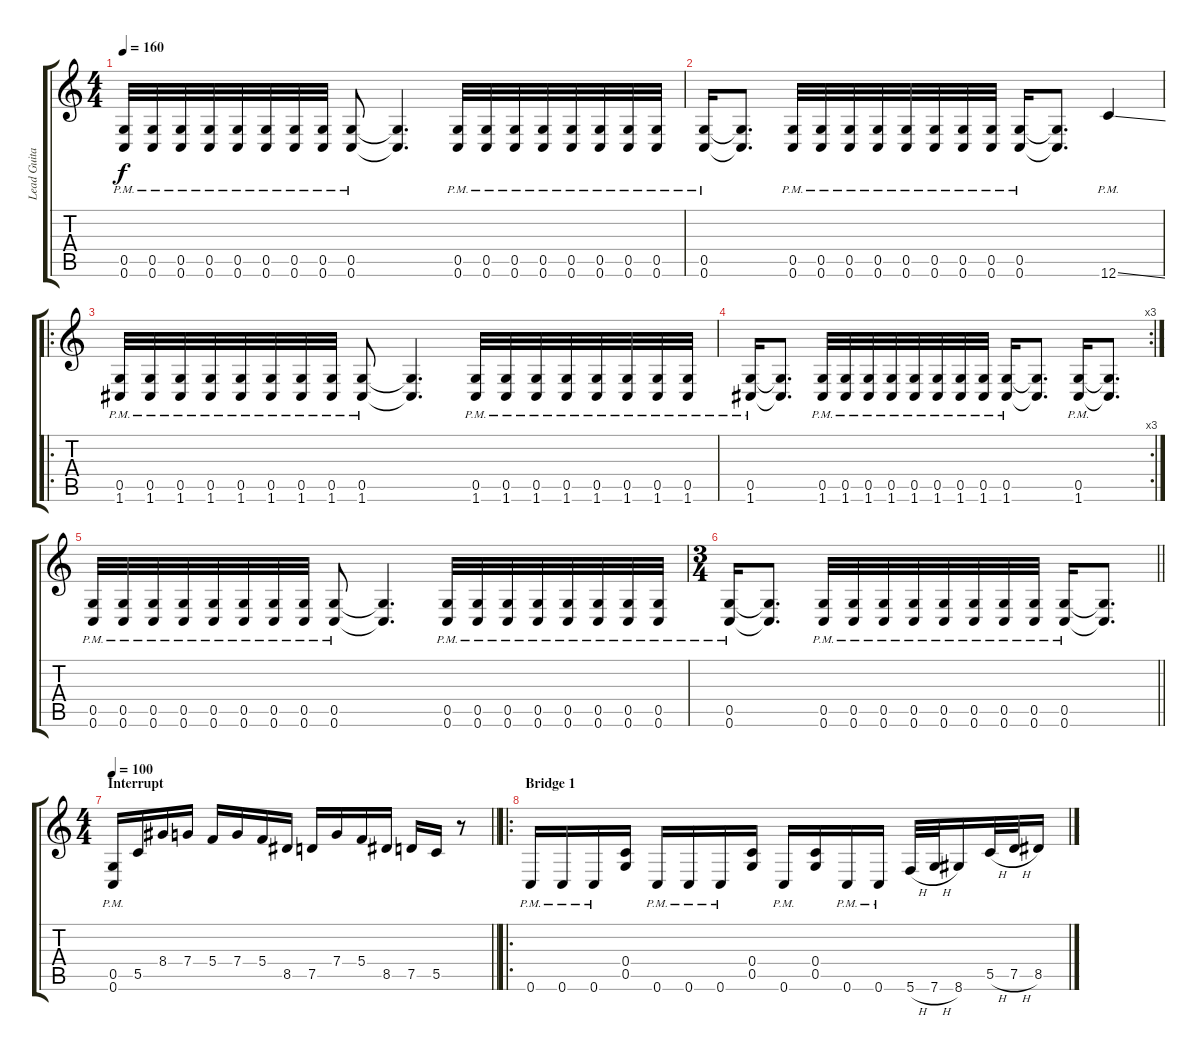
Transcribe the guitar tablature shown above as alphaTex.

\track ("Lead Guitar" "Lead Guita") {instrument distortionguitar}
\staff {score tabs}
\tuning (D4 A3 F3 C3 G2 C2) {hide}
\ts (4 4)
\tempo 160
\clef g2
\ks c
(0.5{pm} 0.6{pm}).32{dy f} (0.5{pm} 0.6{pm}).32 (0.5{pm} 0.6{pm}).32 (0.5{pm} 0.6{pm}).32 (0.5{pm} 0.6).32 (0.5{pm} 0.6).32 (0.5{pm} 0.6).32 (0.5{pm} 0.6).32 (0.5{pm} 0.6{pm}).8 (0.5{t} 0.6{t}).4{d} (0.5{pm} 0.6{pm}).32 (0.5{pm} 0.6{pm}).32 (0.5{pm} 0.6{pm}).32 (0.5{pm} 0.6{pm}).32 (0.5{pm} 0.6{pm}).32 (0.5{pm} 0.6{pm}).32 (0.5{pm} 0.6{pm}).32 (0.5{pm} 0.6{pm}).32 |
(0.5{pm} 0.6{pm}).16 (0.5{t} 0.6{t}).8{d} (0.5{pm} 0.6{pm}).32 (0.5{pm} 0.6{pm}).32 (0.5{pm} 0.6{pm}).32 (0.5{pm} 0.6{pm}).32 (0.5{pm} 0.6{pm}).32 (0.5{pm} 0.6{pm}).32 (0.5{pm} 0.6{pm}).32 (0.5{pm} 0.6{pm}).32 (0.5{pm} 0.6{pm}).16 (0.5{t} 0.6{t}).8{d} 12.6{ss pm}.4 |
\ro
(0.5{pm} 1.6{pm}).32 (0.5{pm} 1.6{pm}).32 (0.5{pm} 1.6{pm}).32 (0.5{pm} 1.6{pm}).32 (0.5{pm} 1.6).32 (0.5{pm} 1.6).32 (0.5{pm} 1.6).32 (0.5{pm} 1.6).32 (0.5{pm} 1.6{pm}).8 (0.5{t} 1.6{t}).4{d} (0.5{pm} 1.6{pm}).32 (0.5{pm} 1.6{pm}).32 (0.5{pm} 1.6{pm}).32 (0.5{pm} 1.6{pm}).32 (0.5{pm} 1.6{pm}).32 (0.5{pm} 1.6{pm}).32 (0.5{pm} 1.6{pm}).32 (0.5{pm} 1.6{pm}).32 |
\rc 3
(0.5{pm} 1.6{pm}).16 (0.5{t} 1.6{t}).8{d} (0.5{pm} 1.6{pm}).32 (0.5{pm} 1.6{pm}).32 (0.5{pm} 1.6{pm}).32 (0.5{pm} 1.6{pm}).32 (0.5{pm} 1.6{pm}).32 (0.5{pm} 1.6{pm}).32 (0.5{pm} 1.6{pm}).32 (0.5{pm} 1.6{pm}).32 (0.5{pm} 1.6{pm}).16 (0.5{t} 1.6{t}).8{d} (0.5{pm} 1.6{pm}).16 (0.5{t} 1.6{t}).8{d} |
(0.5{pm} 0.6{pm}).32 (0.5{pm} 0.6{pm}).32 (0.5{pm} 0.6{pm}).32 (0.5{pm} 0.6{pm}).32 (0.5{pm} 0.6).32 (0.5{pm} 0.6).32 (0.5{pm} 0.6).32 (0.5{pm} 0.6).32 (0.5{pm} 0.6{pm}).8 (0.5{t} 0.6{t}).4{d} (0.5{pm} 0.6{pm}).32 (0.5{pm} 0.6{pm}).32 (0.5{pm} 0.6{pm}).32 (0.5{pm} 0.6{pm}).32 (0.5{pm} 0.6{pm}).32 (0.5{pm} 0.6{pm}).32 (0.5{pm} 0.6{pm}).32 (0.5{pm} 0.6{pm}).32 |
\ts (3 4)
\barLineRight lightlight
(0.5{pm} 0.6{pm}).16 (0.5{t} 0.6{t}).8{d} (0.5{pm} 0.6{pm}).32 (0.5{pm} 0.6{pm}).32 (0.5{pm} 0.6{pm}).32 (0.5{pm} 0.6{pm}).32 (0.5{pm} 0.6{pm}).32 (0.5{pm} 0.6{pm}).32 (0.5{pm} 0.6{pm}).32 (0.5{pm} 0.6{pm}).32 (0.5{pm} 0.6{pm}).16 (0.5{t} 0.6{t}).8{d} |
\ts (4 4)
\section ("" "Interrupt")
\tempo 100
\barLineRight lightlight
(0.5{pm} 0.6{pm}).16 5.5.16 8.4.16 7.4.16 5.4.16 7.4.16 5.4.16 8.5.16 7.5.16 7.4.16 5.4.16 8.5.16 7.5.16 5.5.16 r.8 |
\ro
\section ("" "Bridge 1")
0.6{pm}.16 0.6{pm}.16 0.6{pm}.16 (0.4 0.5).16 0.6{pm}.16 0.6{pm}.16 0.6{pm}.16 (0.4 0.5).16 0.6{pm}.16 (0.4 0.5).16 0.6{pm}.16 0.6{pm}.16 5.6{h}.32 7.6{h}.32 8.6.16 5.5{h}.32 7.5{h}.32 8.5.16
